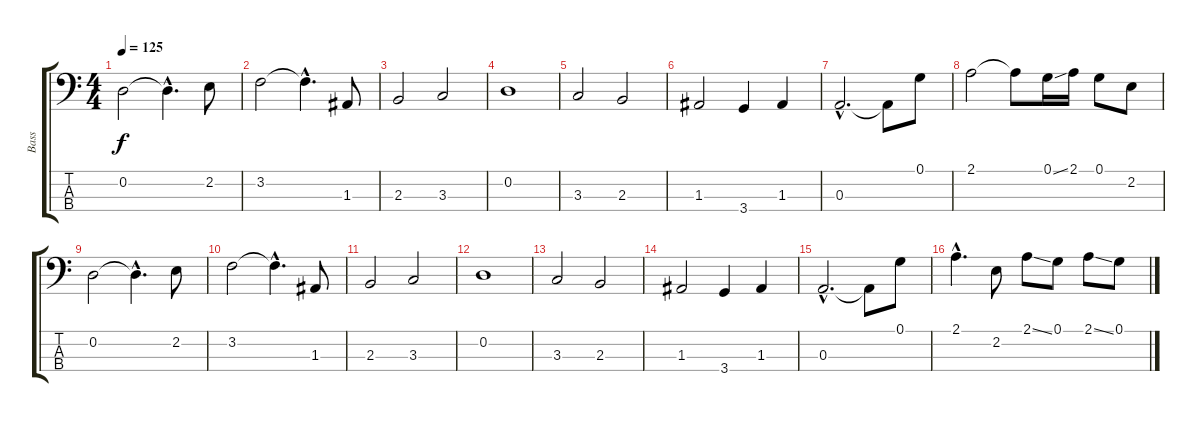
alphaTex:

\track ("Bass" "Bass") {instrument electricbasspick}
\staff {score tabs}
\tuning (G2 D2 A1 E1) {hide}
\ts (4 4)
\tempo 125
\clef f4
\ks c
0.2.2{dy f} 0.2{hac t}.4{d} 2.2.8 |
3.2.2 3.2{hac t}.4{d} 1.3.8 |
2.3.2 3.3.2 |
0.2.1 |
3.3.2 2.3.2 |
1.3.2 3.4.4 1.3.4 |
0.3{hac}.2{d} 0.3{t}.8 0.1.8 |
2.1.2 2.1{t}.8 0.1{ss}.16 2.1.16 0.1.8 2.2.8 |
0.2.2 0.2{hac t}.4{d} 2.2.8 |
3.2.2 3.2{hac t}.4{d} 1.3.8 |
2.3.2 3.3.2 |
0.2.1 |
3.3.2 2.3.2 |
1.3.2 3.4.4 1.3.4 |
0.3{hac}.2{d} 0.3{t}.8 0.1.8 |
2.1{hac}.4{d} 2.2.8 2.1{ss}.8 0.1.8 2.1{ss}.8 0.1.8
